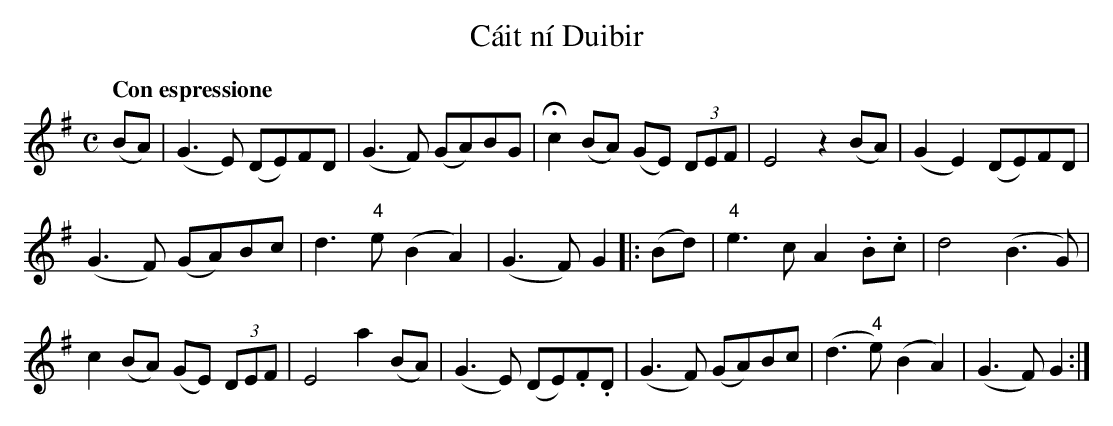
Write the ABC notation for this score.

X:1
T:Cáit ní Duibir
M:C
L:1/8
Q:"Con espressione"
K:G
(BA)|(G3E) (DE)FD|(G3F) (GA)BG|!fermata!c2 (BA) (GE) (3DEF|E4 z2 (BA)|(G2E2) (DE)FD|
(G3F) (GA)Bc|d3-"4"e (B2A2)|(G3F) G2|:(Bd)|"4"e3-c A2 .B.c|d4 (B3G)|
c2 (BA) (GE) (3DEF|E4 a2 (BA)|(G3E) (DE).F.D|(G3F) (GA)Bc|(d3"4"e) (B2A2)|(G3F) G2:|]
